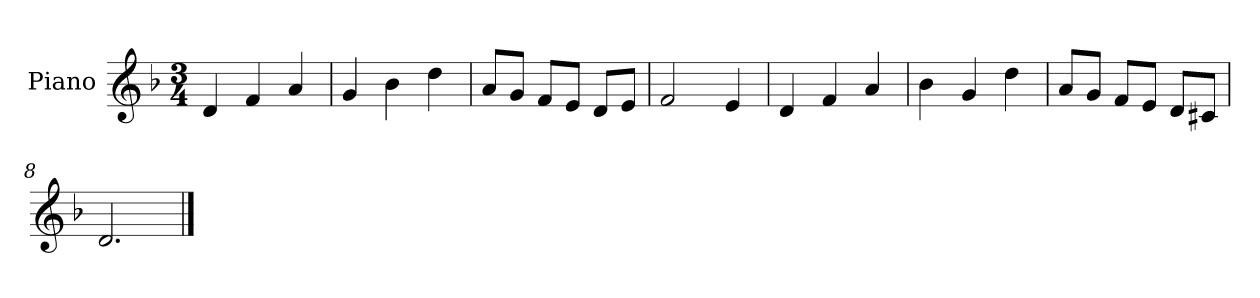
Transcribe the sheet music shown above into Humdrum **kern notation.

**kern
*part1
*staff1
*I"Piano
*I'Pno.
*clefG2
*k[b-]
*M3/4
*MM120
=1
4d/
4f/
4a/
=2
4g/
4b-\
4dd\
=3
8a/L
8g/J
8f/L
8e/J
8d/L
8e/J
=4
2f/
4e/
=5
4d/
4f/
4a/
=6
4b-\
4g/
4dd\
=7
8a/L
8g/J
8f/L
8e/J
8d/L
8c#X/J
=8
2.d/
==
*-
